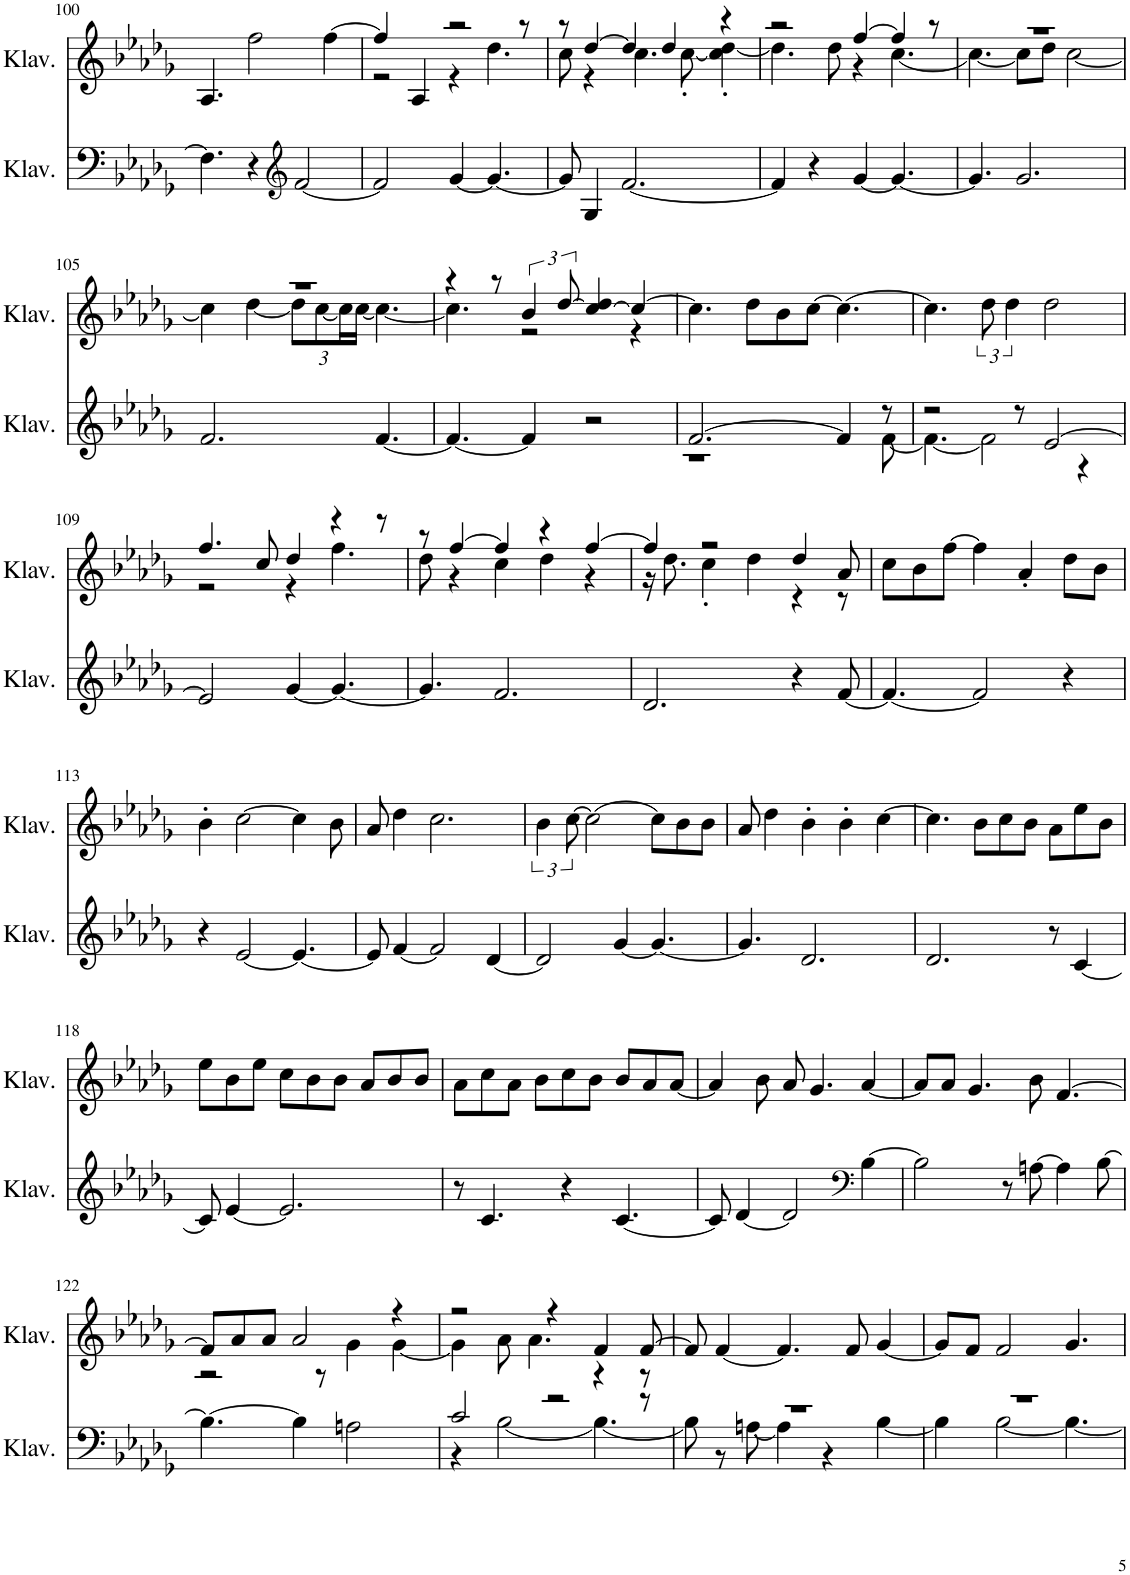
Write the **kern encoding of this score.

**kern	**kern
*part2	*part1
*staff2	*staff1
*I"Klavier	*I"Klavier
*I'Klav.	*I'Klav.
!!LO:PB:g=z
*clefF4	*clefG2
*k[b-e-a-d-g-]	*k[b-e-a-d-g-]
*M9/8	*M9/8
=100	=100
4.F\]	4.A-/
4r	2ff\
*clefG2	*
[2f/	.
.	[4ff\
=101	=101
*	*^
2f/]	4ff/]	2r
.	4A-/	.
[4g-/	2r	4r
4.g-/_	.	4.dd-\
.	8r	.
=102	=102	=102
8g-/]	8r	8cc\
4G-/	[4dd-/	4r
[2.f/	4dd-/]	4.cc\
.	4dd-/	.
.	.	[8cc'\
.	4r	4cc\]' [4dd-\'
=103	=103	=103
4f/]	2r	4.dd-\]
4r	.	.
.	.	8dd-\
[4g-/	[4ff/	4r
4.g-/_	4ff/]	[4.cc\
.	8r	.
=104	=104	=104
4.g-/]	8%9r	4.cc\_
2.g-/	.	8cc\L]
.	.	8dd-\J
.	.	[2cc\
!!LO:LB:g=z	!!
=105	=105	=105
2.f/	8%9r	4cc\]
.	.	[4dd-\
*	*	*Xbrackettup
.	.	12dd-\L]
.	.	[12cc\
.	.	24cc\L]
.	.	[24cc\JJ
[4.f/	.	4.cc\_
=106	=106	=106
4.f/_	4r	4.cc\]
.	8r	.
*	*brackettup	*
4f/]	6b-/	2r
.	[12dd-/	.
2r	[4cc/ 4dd-/]	.
.	4cc/_	4r
*	*v	*v
=107	=107
*^	*
[2.f/	1r	4.cc\]
.	.	8dd-\L
.	.	8b-\
.	.	[8cc\J
4f/]	.	4.cc\_
8r	[8f\	.
=108	=108	=108
2r	4.f\_	4.cc\]
.	2f\]	12dd-\
.	.	6dd-\
8r	.	.
[2e-/	.	2dd-\
.	4r	.
*v	*v	*
!!LO:LB:g=z
=109	=109
*	*^
2e-/]	4.ff/	2r
.	8cc/	.
[4g-/	4dd-/	4r
4.g-/_	4r	4.ff\
.	8r	.
=110	=110	=110
4.g-/]	8r	8dd-\
.	[4ff/	4r
2.f/	4ff/]	4cc\
.	4r	4dd-\
.	[4ff/	4r
=111	=111	=111
2.d-/	4ff/]	16r
.	.	8.dd-\
.	2r	4cc'\
.	.	4dd-\
4r	4dd-/	4r
[8f/	8a-/	8r
*	*v	*v
=112	=112
4.f/_	8cc\L
.	8b-\
.	[8ff\J
2f/]	4ff\]
.	4a-'/
4r	8dd-\L
.	8b-\J
!!LO:LB:g=z
=113	=113
4r	4b-'\
[2e-/	[2cc\
4.e-/_	4cc\]
.	8b-\
=114	=114
8e-/]	8a-/
[4f/	4dd-\
2f/]	2.cc\
[4d-/	.
=115	=115
2d-/]	6b-\
.	[12cc\
.	2cc\_
[4g-/	.
4.g-/_	8cc\L]
.	8b-\
.	8b-\J
=116	=116
4.g-/]	8a-/
.	4dd-\
2.d-/	4b-'\
.	4b-'\
.	[4cc\
=117	=117
2.d-/	4.cc\]
.	8b-\L
.	8cc\
.	8b-\J
8r	8a-\L
[4c/	8ee-\
.	8b-\J
!!LO:LB:g=z
=118	=118
8c/]	8ee-\L
[4e-/	8b-\
.	8ee-\J
2.e-/]	8cc\L
.	8b-\
.	8b-\J
.	8a-/L
.	8b-/
.	8b-/J
=119	=119
8r	8a-\L
4.c/	8cc\
.	8a-\J
.	8b-\L
4r	8cc\
.	8b-\J
[4.c/	8b-/L
.	8a-/
.	[8a-/J
=120	=120
8c/]	4a-/]
[4d-/	.
.	8b-\
2d-/]	8a-/
.	4.g-/
*clefF4	*
[4B-\	[4a-/
=121	=121
2B-\]	8a-/L]
.	8a-/J
.	4.g-/
8r	.
[8An\	8b-\
4A\]	[4.f/
[8B-\	.
!!LO:LB:g=z
=122	=122
*	*^
4.B-\_	8f/L]	2r
.	8a-/	.
.	8a-/J	.
4B-\]	2a-/	.
.	.	8r
2An\	.	4g-\
.	4r	[4g-\
=123	=123	=123
*^	*	*
2c/	4r	2r	4g-\]
.	[2B-\	.	8a-\
.	.	.	4.a-\
2r	.	4r	.
.	4.B-\_	4f/	4r
8r	.	[8f/	8r
*	*	*v	*v
=124	=124	=124
8%9r	8B-\]	8f/]
.	8r	[4f/
.	[8An\	.
.	4A\]	4.f/]
.	4r	.
.	.	8f/
.	[4B-\	[4g-/
=125	=125	=125
8%9r	4B-\]	8g-/L]
.	.	8f/J
.	[2B-\	2f/
.	4.B-\_	4.g-/
*v	*v	*
=	=
*-	*-
